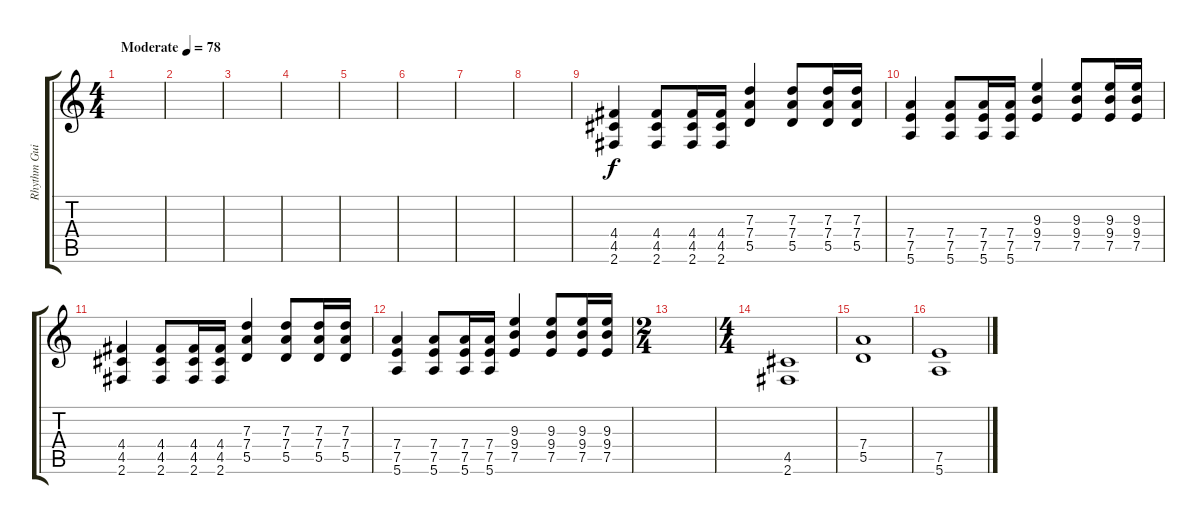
\track ("Rhythm Guitar" "Rhythm Gui") {instrument overdrivenguitar}
\staff {score tabs}
\tuning (E4 B3 G3 D3 A2 E2) {hide}
\ts (4 4)
\tempo (78 "Moderate")
\clef g2
\ks c
|
|
|
|
|
|
|
|
(4.4 4.5 2.6).4{volume 16} (4.4 4.5 2.6).8 (4.4 4.5 2.6).16 (4.4 4.5 2.6).16 (7.3 7.4 5.5).4 (7.3 7.4 5.5).8 (7.3 7.4 5.5).16 (7.3 7.4 5.5).16 |
(7.4 7.5 5.6).4 (7.4 7.5 5.6).8 (7.4 7.5 5.6).16 (7.4 7.5 5.6).16 (9.3 9.4 7.5).4 (9.3 9.4 7.5).8 (9.3 9.4 7.5).16 (9.3 9.4 7.5).16 |
(4.4 4.5 2.6).4 (4.4 4.5 2.6).8 (4.4 4.5 2.6).16 (4.4 4.5 2.6).16 (7.3 7.4 5.5).4 (7.3 7.4 5.5).8 (7.3 7.4 5.5).16 (7.3 7.4 5.5).16 |
(7.4 7.5 5.6).4 (7.4 7.5 5.6).8 (7.4 7.5 5.6).16 (7.4 7.5 5.6).16 (9.3 9.4 7.5).4 (9.3 9.4 7.5).8 (9.3 9.4 7.5).16 (9.3 9.4 7.5).16 |
\ts (2 4)
|
\ts (4 4)
(4.5 2.6).1{volume 10 instrument overdrivenguitar} |
(7.4 5.5).1 |
(7.5 5.6).1
